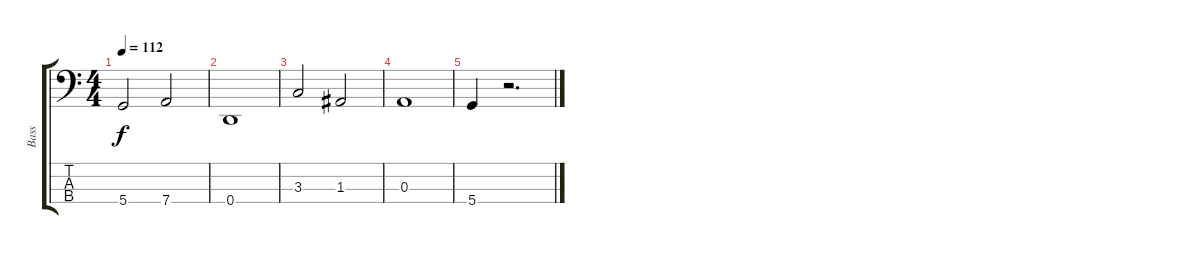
\track ("Bass" "Bass") {instrument electricbassfinger}
\staff {score tabs}
\tuning (G2 D2 A1 D1) {hide}
\ts (4 4)
\tempo 112
\clef f4
\ks c
5.4.2{dy f} 7.4.2 |
0.4.1 |
3.3.2 1.3.2 |
0.3.1 |
5.4.4 r.2{d}
